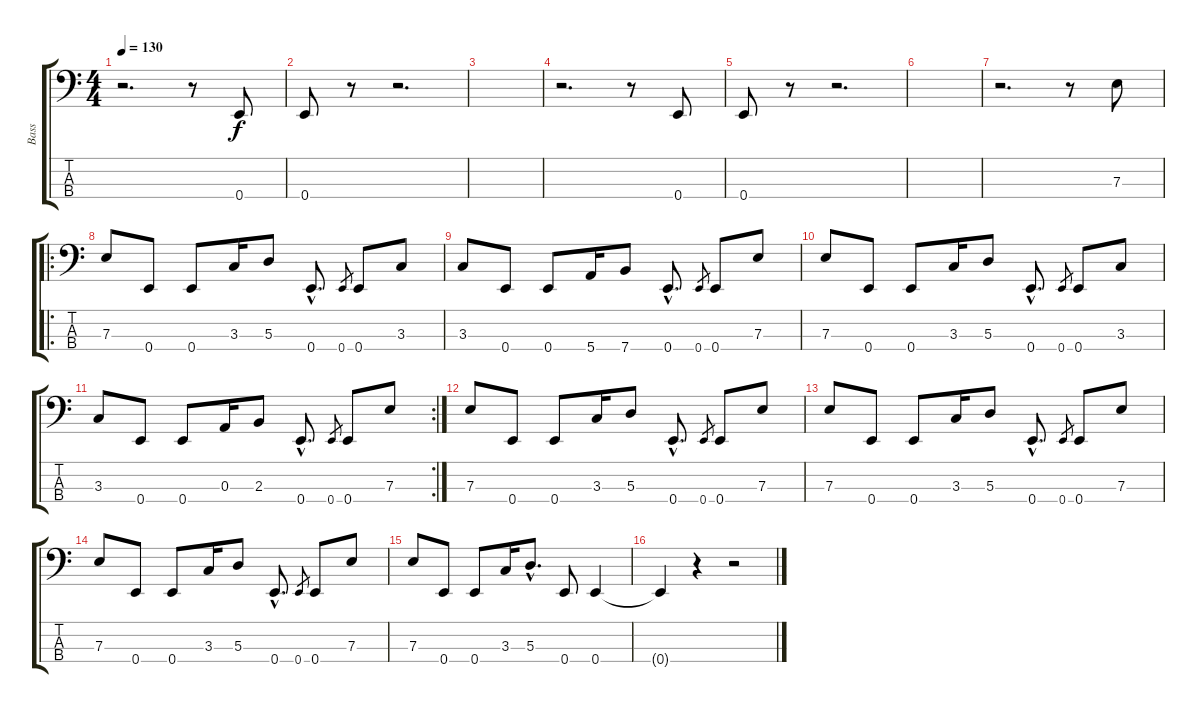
\track ("Bass" "Bass") {instrument electricbassfinger}
\staff {score tabs}
\tuning (G2 D2 A1 E1) {hide}
\ts (4 4)
\tempo 130
\clef f4
\ks c
r.2{d dy f} r.8 0.4.8 |
0.4.8 r.8 r.2{d} |
|
r.2{d} r.8 0.4.8 |
0.4.8 r.8 r.2{d} |
|
r.2{d} r.8 7.3.8 |
\ro
7.3.8 0.4.8 0.4.8 3.3.16 5.3.8 0.4{hac}.8{d} 0.4.8{gr} 0.4.8 3.3.8 |
3.3.8 0.4.8 0.4.8 5.4.16 7.4.8 0.4{hac}.8{d} 0.4.8{gr} 0.4.8 7.3.8 |
7.3.8 0.4.8 0.4.8 3.3.16 5.3.8 0.4{hac}.8{d} 0.4.8{gr} 0.4.8 3.3.8 |
\rc 2
3.3.8 0.4.8 0.4.8 0.3.16 2.3.8 0.4{hac}.8{d} 0.4.8{gr} 0.4.8 7.3.8 |
7.3.8 0.4.8 0.4.8 3.3.16 5.3.8 0.4{hac}.8{d} 0.4.8{gr} 0.4.8 7.3.8 |
7.3.8 0.4.8 0.4.8 3.3.16 5.3.8 0.4{hac}.8{d} 0.4.8{gr} 0.4.8 7.3.8 |
7.3.8 0.4.8 0.4.8 3.3.16 5.3.8 0.4{hac}.8{d} 0.4.8{gr} 0.4.8 7.3.8 |
7.3.8 0.4.8 0.4.8 3.3.16 5.3{hac}.8{d} 0.4.8 0.4.4 |
0.4{t}.4 r.4 r.2
